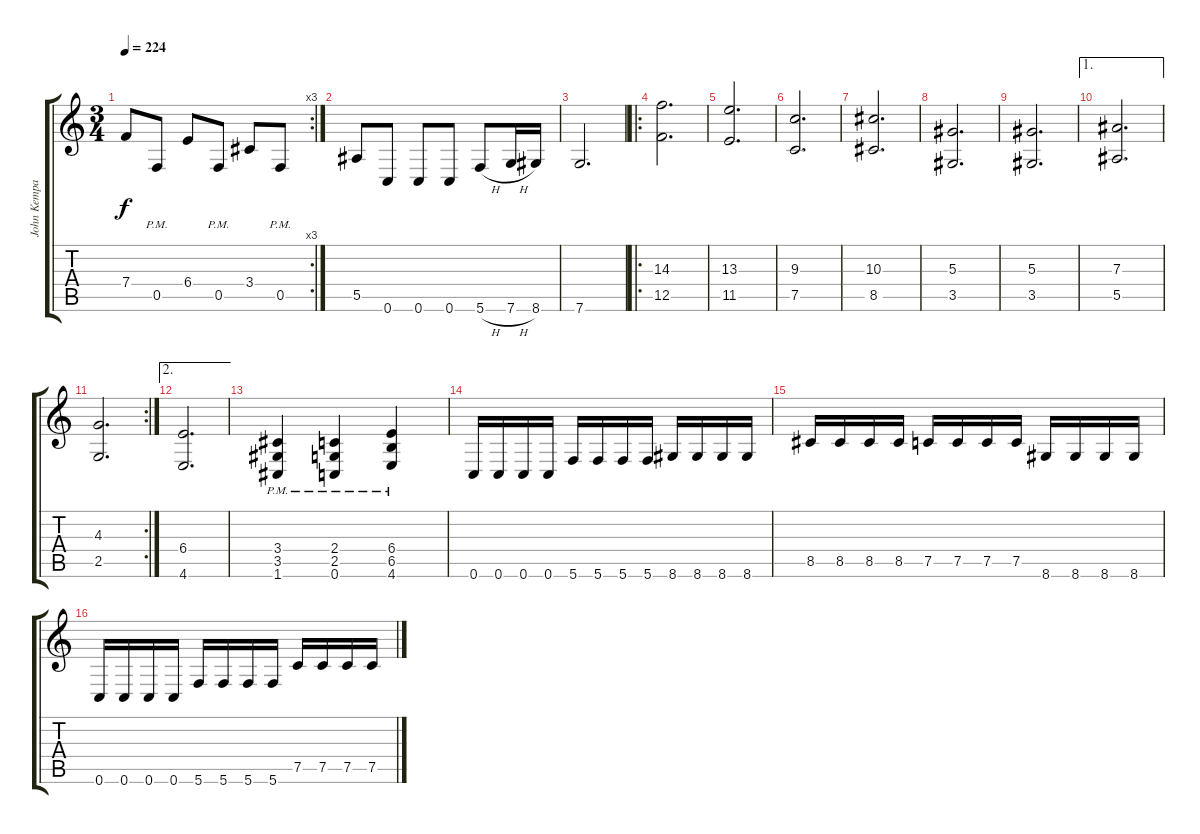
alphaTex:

\track ("John Kempainen" "John Kempa") {instrument distortionguitar}
\staff {score tabs}
\tuning (C4 G3 Eb3 Bb2 F2 C2) {hide}
\rc 3
\ts (3 4)
\tempo 224
\clef g2
\ks c
7.4.8{dy f} 0.5{pm}.8 6.4.8 0.5{pm}.8 3.4.8 0.5{pm}.8 |
5.5.8 0.6.8 0.6.8 0.6.8 5.6{h}.8 7.6{h}.16 8.6.16 |
7.6.2{d} |
\ro
(14.3 12.5).2{d} |
(13.3 11.5).2{d} |
(9.3 7.5).2{d} |
(10.3 8.5).2{d} |
(5.3 3.5).2{d} |
(5.3 3.5).2{d} |
\ae 1
(7.3 5.5).2{d} |
\rc 2
(4.3 2.5).2{d} |
\ae 2
(6.4 4.6).2{d} |
(3.4{pm} 3.5{pm} 1.6{pm}).4 (2.4{pm} 2.5{pm} 0.6{pm}).4 (6.4{pm} 6.5{pm} 4.6{pm}).4 |
0.6.16 0.6.16 0.6.16 0.6.16 5.6.16 5.6.16 5.6.16 5.6.16 8.6.16 8.6.16 8.6.16 8.6.16 |
8.5.16 8.5.16 8.5.16 8.5.16 7.5.16 7.5.16 7.5.16 7.5.16 8.6.16 8.6.16 8.6.16 8.6.16 |
0.6.16 0.6.16 0.6.16 0.6.16 5.6.16 5.6.16 5.6.16 5.6.16 7.5.16 7.5.16 7.5.16 7.5.16
